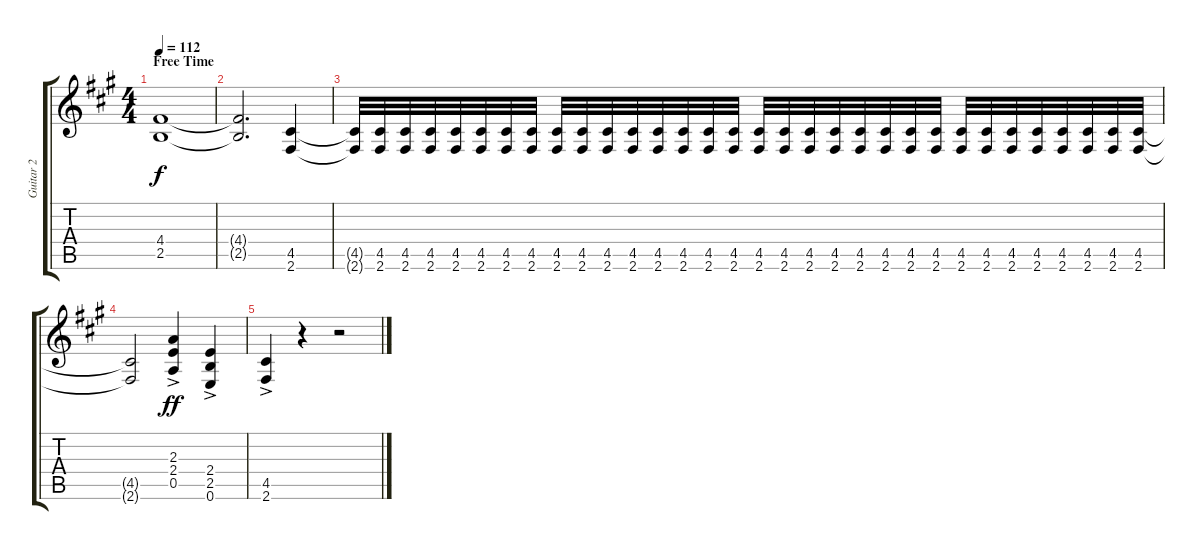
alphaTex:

\track ("Guitar 2" "Guitar 2") {instrument distortionguitar}
\staff {score tabs}
\tuning (E4 B3 G3 D3 A2 E2) {hide}
\ts (4 4)
\section ("" "Free Time")
\tempo 112
\clef g2
\ks a
(4.4 2.5).1{dy f} |
(4.4{t} 2.5{t}).2{d} (4.5 2.6).4 |
(4.5{t} 2.6{t}).32 (4.5 2.6).32 (4.5 2.6).32 (4.5 2.6).32 (4.5 2.6).32 (4.5 2.6).32 (4.5 2.6).32 (4.5 2.6).32 (4.5 2.6).32 (4.5 2.6).32 (4.5 2.6).32 (4.5 2.6).32 (4.5 2.6).32 (4.5 2.6).32 (4.5 2.6).32 (4.5 2.6).32 (4.5 2.6).32 (4.5 2.6).32 (4.5 2.6).32 (4.5 2.6).32 (4.5 2.6).32 (4.5 2.6).32 (4.5 2.6).32 (4.5 2.6).32 (4.5 2.6).32 (4.5 2.6).32 (4.5 2.6).32 (4.5 2.6).32 (4.5 2.6).32 (4.5 2.6).32 (4.5 2.6).32 (4.5 2.6).32 |
(4.5{t} 2.6{t}).2 (2.3 2.4 0.5{ac}).4{dy ff} (2.4 2.5 0.6{ac}).4 |
(4.5 2.6{ac}).4 r.4 r.2
